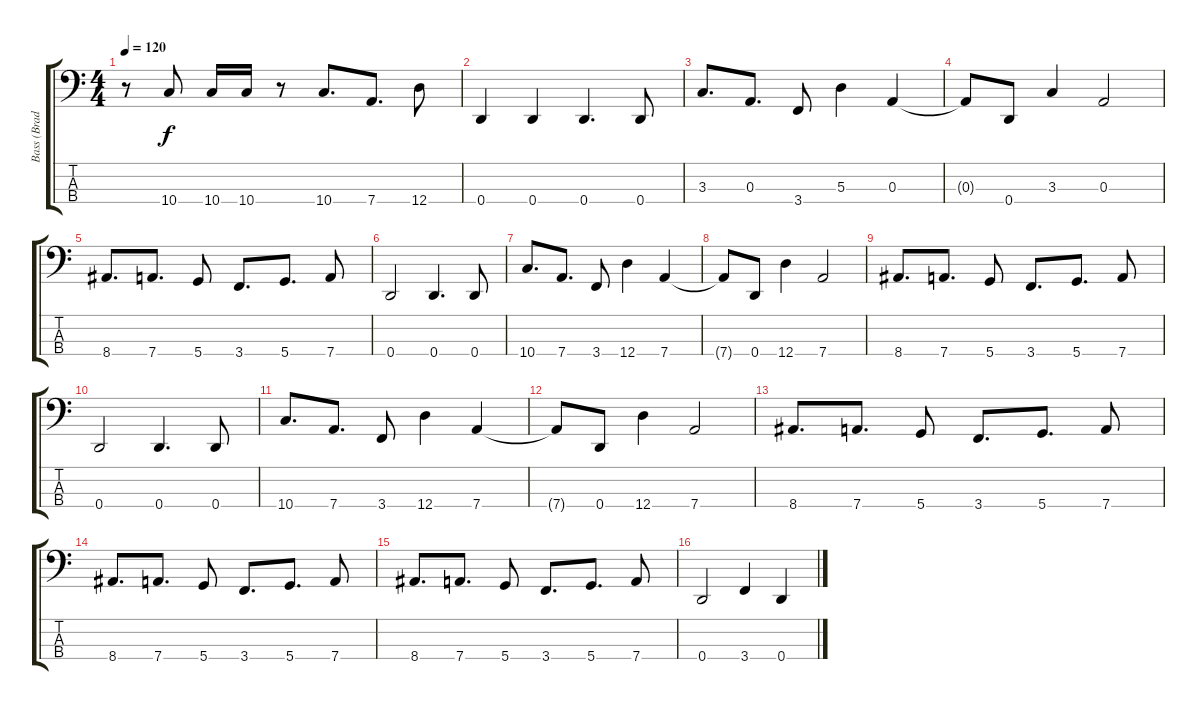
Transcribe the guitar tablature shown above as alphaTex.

\track ("Bass (Brad)" "Bass (Brad") {instrument electricbassfinger}
\staff {score tabs}
\tuning (G2 D2 A1 D1) {hide}
\ts (4 4)
\tempo 120
\clef f4
\ks c
r.8{dy f} 10.4.8 10.4.16 10.4.16 r.8 10.4.8{d} 7.4.8{d} 12.4.8 |
0.4.4 0.4.4 0.4.4{d} 0.4.8 |
3.3.8{d} 0.3.8{d} 3.4.8 5.3.4 0.3.4 |
0.3{t}.8 0.4.8 3.3.4 0.3.2 |
8.4.8{d} 7.4.8{d} 5.4.8 3.4.8{d} 5.4.8{d} 7.4.8 |
0.4.2 0.4.4{d} 0.4.8 |
10.4.8{d} 7.4.8{d} 3.4.8 12.4.4 7.4.4 |
7.4{t}.8 0.4.8 12.4.4 7.4.2 |
8.4.8{d} 7.4.8{d} 5.4.8 3.4.8{d} 5.4.8{d} 7.4.8 |
0.4.2 0.4.4{d} 0.4.8 |
10.4.8{d} 7.4.8{d} 3.4.8 12.4.4 7.4.4 |
7.4{t}.8 0.4.8 12.4.4 7.4.2 |
8.4.8{d} 7.4.8{d} 5.4.8 3.4.8{d} 5.4.8{d} 7.4.8 |
8.4.8{d} 7.4.8{d} 5.4.8 3.4.8{d} 5.4.8{d} 7.4.8 |
8.4.8{d} 7.4.8{d} 5.4.8 3.4.8{d} 5.4.8{d} 7.4.8 |
0.4.2 3.4.4 0.4.4
